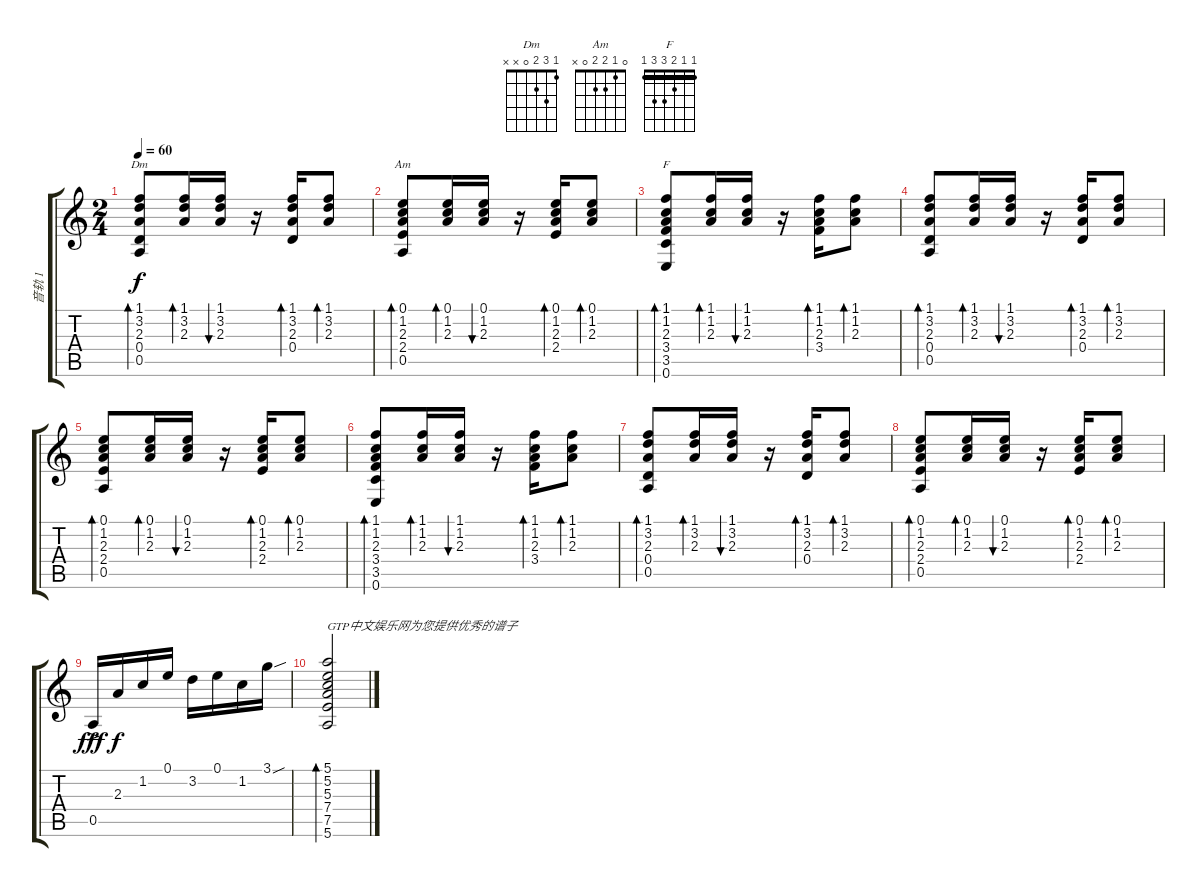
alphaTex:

\track ("音轨 1" "音轨 1") {instrument acousticguitarnylon}
\staff {score tabs}
\tuning (E4 B3 G3 D3 A2 E2) {hide}
\chord ("Dm" 1 3 2 0 x x)
\chord ("Am" 0 1 2 2 0 x)
\chord ("F" 1 1 2 3 3 1) {barre 1}
\ts (2 4)
\tempo 60
\clef g2
\ks c
(1.1 3.2 2.3 0.4 0.5).8{bd 60 ch "Dm" dy f} (1.1 3.2 2.3).16{bd 60} (1.1 3.2 2.3).16{bu 60} r.16 (1.1 3.2 2.3 0.4).16{bd 60} (1.1 3.2 2.3).8{bd 60} |
(0.1 1.2 2.3 2.4 0.5).8{bd 60 ch "Am"} (0.1 1.2 2.3).16{bd 60} (0.1 1.2 2.3).16{bu 60} r.16 (0.1 1.2 2.3 2.4).16{bd 60} (0.1 1.2 2.3).8{bd 60} |
(1.1 1.2 2.3 3.4 3.5 0.6).8{bd 60 ch "F"} (1.1 1.2 2.3).16{bd 60} (1.1 1.2 2.3).16{bu 60} r.16 (1.1 1.2 2.3 3.4).16{bd 60} (1.1 1.2 2.3).8{bd 60} |
(1.1 3.2 2.3 0.4 0.5).8{bd 60} (1.1 3.2 2.3).16{bd 60} (1.1 3.2 2.3).16{bu 60} r.16 (1.1 3.2 2.3 0.4).16{bd 60} (1.1 3.2 2.3).8{bd 60} |
(0.1 1.2 2.3 2.4 0.5).8{bd 60} (0.1 1.2 2.3).16{bd 60} (0.1 1.2 2.3).16{bu 60} r.16 (0.1 1.2 2.3 2.4).16{bd 60} (0.1 1.2 2.3).8{bd 60} |
(1.1 1.2 2.3 3.4 3.5 0.6).8{bd 60} (1.1 1.2 2.3).16{bd 60} (1.1 1.2 2.3).16{bu 60} r.16 (1.1 1.2 2.3 3.4).16{bd 60} (1.1 1.2 2.3).8{bd 60} |
(1.1 3.2 2.3 0.4 0.5).8{bd 60} (1.1 3.2 2.3).16{bd 60} (1.1 3.2 2.3).16{bu 60} r.16 (1.1 3.2 2.3 0.4).16{bd 60} (1.1 3.2 2.3).8{bd 60} |
(0.1 1.2 2.3 2.4 0.5).8{bd 60} (0.1 1.2 2.3).16{bd 60} (0.1 1.2 2.3).16{bu 60} r.16 (0.1 1.2 2.3 2.4).16{bd 60} (0.1 1.2 2.3).8{bd 60} |
0.5{ac}.16{dy fff} 2.3.16{dy f} 1.2.16 0.1.16 3.2.16 0.1.16 1.2.16 3.1{sou}.16 |
(5.1 5.2 5.3 7.4 7.5 5.6).2{bd 60 txt "GTP中文娱乐网为您提供优秀的谱子"}
